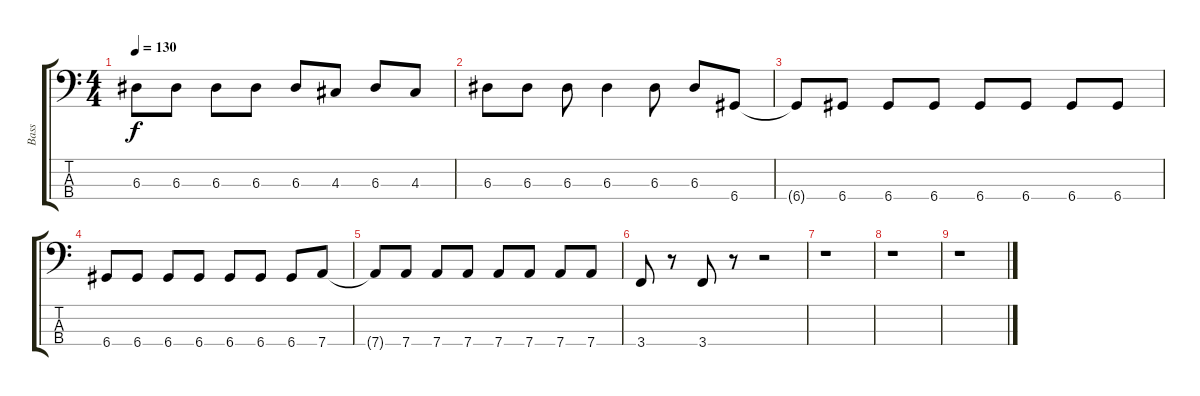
\track ("Bass" "Bass") {instrument electricbassfinger}
\staff {score tabs}
\tuning (G2 D2 A1 D1) {hide}
\ts (4 4)
\tempo 130
\clef f4
\ks c
6.3.8{dy f} 6.3.8 6.3.8 6.3.8 6.3.8 4.3.8 6.3.8 4.3.8 |
6.3.8 6.3.8 6.3.8 6.3.4 6.3.8 6.3.8 6.4.8 |
6.4{t}.8 6.4.8 6.4.8 6.4.8 6.4.8 6.4.8 6.4.8 6.4.8 |
6.4.8 6.4.8 6.4.8 6.4.8 6.4.8 6.4.8 6.4.8 7.4.8 |
7.4{t}.8 7.4.8 7.4.8 7.4.8 7.4.8 7.4.8 7.4.8 7.4.8 |
3.4.8 r.8 3.4.8 r.8 r.2 |
r.1 |
r.1 |
r.1
